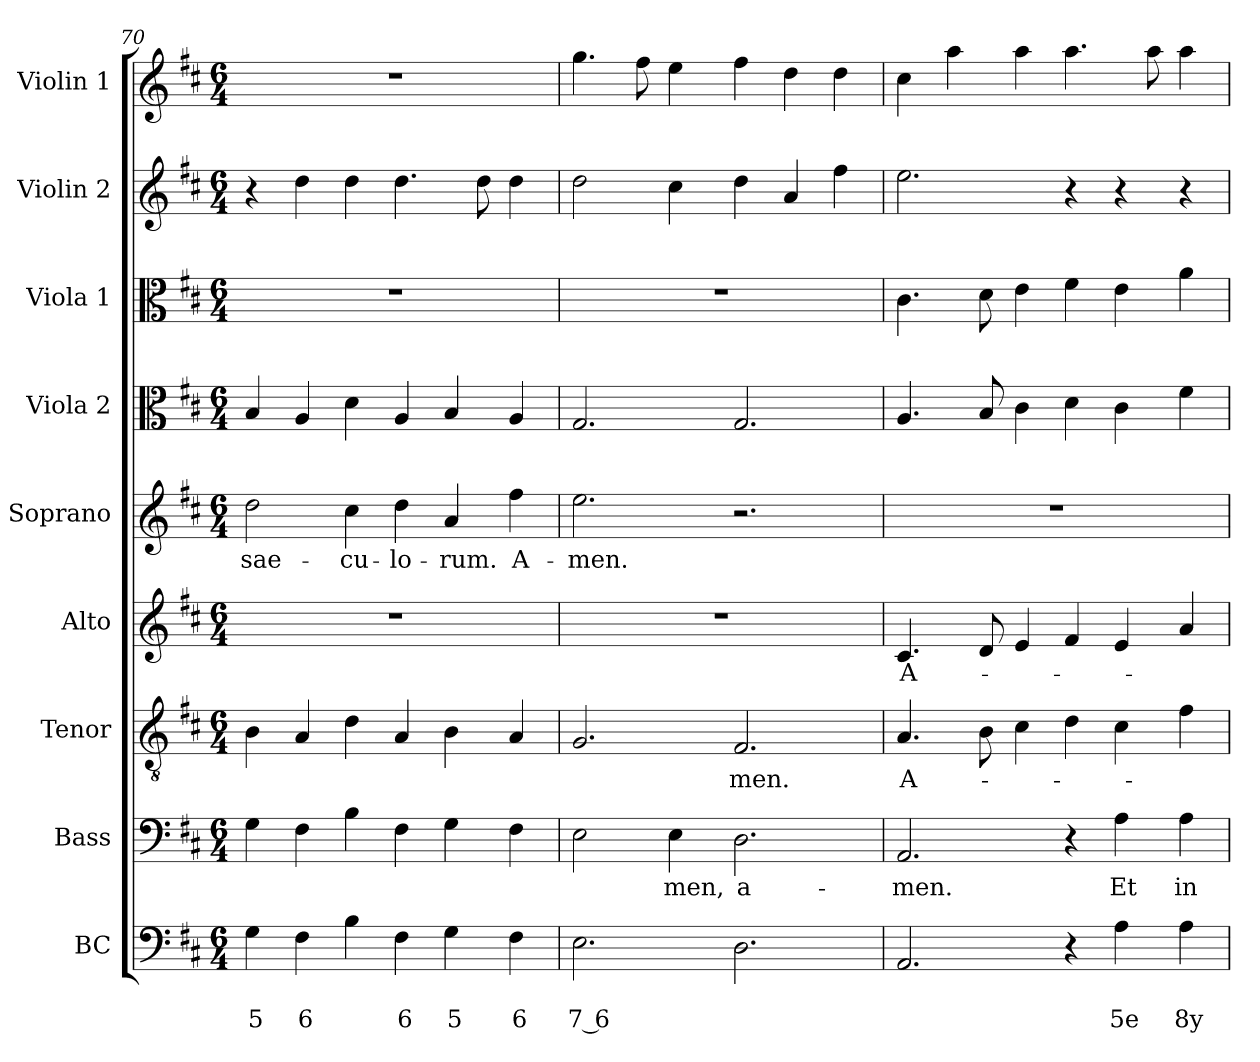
**kern	**text	**text	**kern	**text	**kern	**text	**kern	**text	**kern	**text	**kern	**kern	**kern	**kern
*part9	*part9	*part9	*part8	*part8	*part7	*part7	*part6	*part6	*part5	*part5	*part4	*part3	*part2	*part1
*staff9	*staff9	*staff9	*staff8	*staff8	*staff7	*staff7	*staff6	*staff6	*staff5	*staff5	*staff4	*staff3	*staff2	*staff1
*I"BC	*	*	*I"Bass	*	*I"Tenor	*	*I"Alto	*	*I"Soprano	*	*I"Viola 2	*I"Viola 1	*I"Violin 2	*I"Violin 1
*I'BC	*	*	*I'B	*	*I'T	*	*I'A	*	*I'S	*	*I'Vla. 2	*I'Vla. 1	*I'Vln. 2	*I'Vln. 1
!!LO:PB:g=z
*clefF4	*	*	*clefF4	*	*clefGv2	*	*clefG2	*	*clefG2	*	*clefC3	*clefC3	*clefG2	*clefG2
*k[f#c#]	*	*	*k[f#c#]	*	*k[f#c#]	*	*k[f#c#]	*	*k[f#c#]	*	*k[f#c#]	*k[f#c#]	*k[f#c#]	*k[f#c#]
*D:	*	*	*D:	*	*D:	*	*D:	*	*D:	*	*D:	*D:	*D:	*D:
*M6/4	*	*	*M6/4	*	*M6/4	*	*M6/4	*	*M6/4	*	*M6/4	*M6/4	*M6/4	*M6/4
=70	=70	=70	=70	=70	=70	=70	=70	=70	=70	=70	=70	=70	=70	=70
!	!	!LO:LY:b	!	!	!	!	!	!	!	!LO:LY:b	!	!	!	!
4G\	.	5	4G\	.	4B\	.	1.r	.	2dd\	sae-	4B/	1.r	4r	1.r
!	!	!LO:LY:b	!	!	!	!	!	!	!	!	!	!	!	!
4F#\	.	6	4F#\	.	4A/	.	.	.	.	.	4A/	.	4dd\	.
!	!	!	!	!	!	!	!	!	!	!LO:LY:b	!	!	!	!
4B\	.	.	4B\	.	4d\	.	.	.	4cc#\	-cu-	4d\	.	4dd\	.
!	!	!LO:LY:b	!	!	!	!	!	!	!	!LO:LY:b	!	!	!	!
4F#\	.	6	4F#\	.	4A/	.	.	.	4dd\	-lo-	4A/	.	4.dd\	.
!	!	!LO:LY:b	!	!	!	!	!	!	!	!LO:LY:b	!	!	!	!
4G\	.	5	4G\	.	4B\	.	.	.	4a/	-rum.	4B/	.	.	.
.	.	.	.	.	.	.	.	.	.	.	.	.	8dd\	.
!	!	!LO:LY:b	!	!	!	!	!	!	!	!LO:LY:b	!	!	!	!
4F#\	.	6	4F#\	.	4A/	.	.	.	4ff#\	A-	4A/	.	4dd\	.
=71	=71	=71	=71	=71	=71	=71	=71	=71	=71	=71	=71	=71	=71	=71
!	!	!LO:LY:b	!	!	!	!	!	!	!	!LO:LY:b	!	!	!	!
2.E\	.	7 6	2E\	.	2.G/	.	1.r	.	2.ee\	-men.	2.G/	1.r	2dd\	4.gg\
.	.	.	.	.	.	.	.	.	.	.	.	.	.	8ff#\
!	!	!	!	!LO:LY:b	!	!	!	!	!	!	!	!	!	!
.	.	.	4E\	-men,	.	.	.	.	.	.	.	.	4cc#\	4ee\
!	!	!	!	!LO:LY:b	!	!LO:LY:b	!	!	!	!	!	!	!	!
2.D\	.	.	2.D\	a-	2.F#/	-men.	.	.	2.r	.	2.G/	.	4dd\	4ff#\
.	.	.	.	.	.	.	.	.	.	.	.	.	4a/	4dd\
.	.	.	.	.	.	.	.	.	.	.	.	.	4ff#\	4dd\
=72	=72	=72	=72	=72	=72	=72	=72	=72	=72	=72	=72	=72	=72	=72
!	!	!	!	!LO:LY:b	!	!LO:LY:b	!	!LO:LY:b	!	!	!	!	!	!
2.AA/	.	.	2.AA/	-men.	4.A/	A-	4.c#/	A-	1.r	.	4.A/	4.c#\	2.ee\	4cc#\
.	.	.	.	.	.	.	.	.	.	.	.	.	.	4aa\
.	.	.	.	.	8B\	.	8d/	.	.	.	8B/	8d\	.	.
.	.	.	.	.	4c#\	.	4e/	.	.	.	4c#\	4e\	.	4aa\
4r	.	.	4r	.	4d\	.	4f#/	.	.	.	4d\	4f#\	4r	4.aa\
!	!	!LO:LY:b	!	!LO:LY:b	!	!	!	!	!	!	!	!	!	!
4A\	.	5e	4A\	Et	4c#\	.	4e/	.	.	.	4c#\	4e\	4r	.
.	.	.	.	.	.	.	.	.	.	.	.	.	.	8aa\
!	!	!LO:LY:b	!	!LO:LY:b	!	!	!	!	!	!	!	!	!	!
4A\	.	8y	4A\	in	4f#\	.	4a/	.	.	.	4f#\	4a\	4r	4aa\
=	=	=	=	=	=	=	=	=	=	=	=	=	=	=
*-	*-	*-	*-	*-	*-	*-	*-	*-	*-	*-	*-	*-	*-	*-
